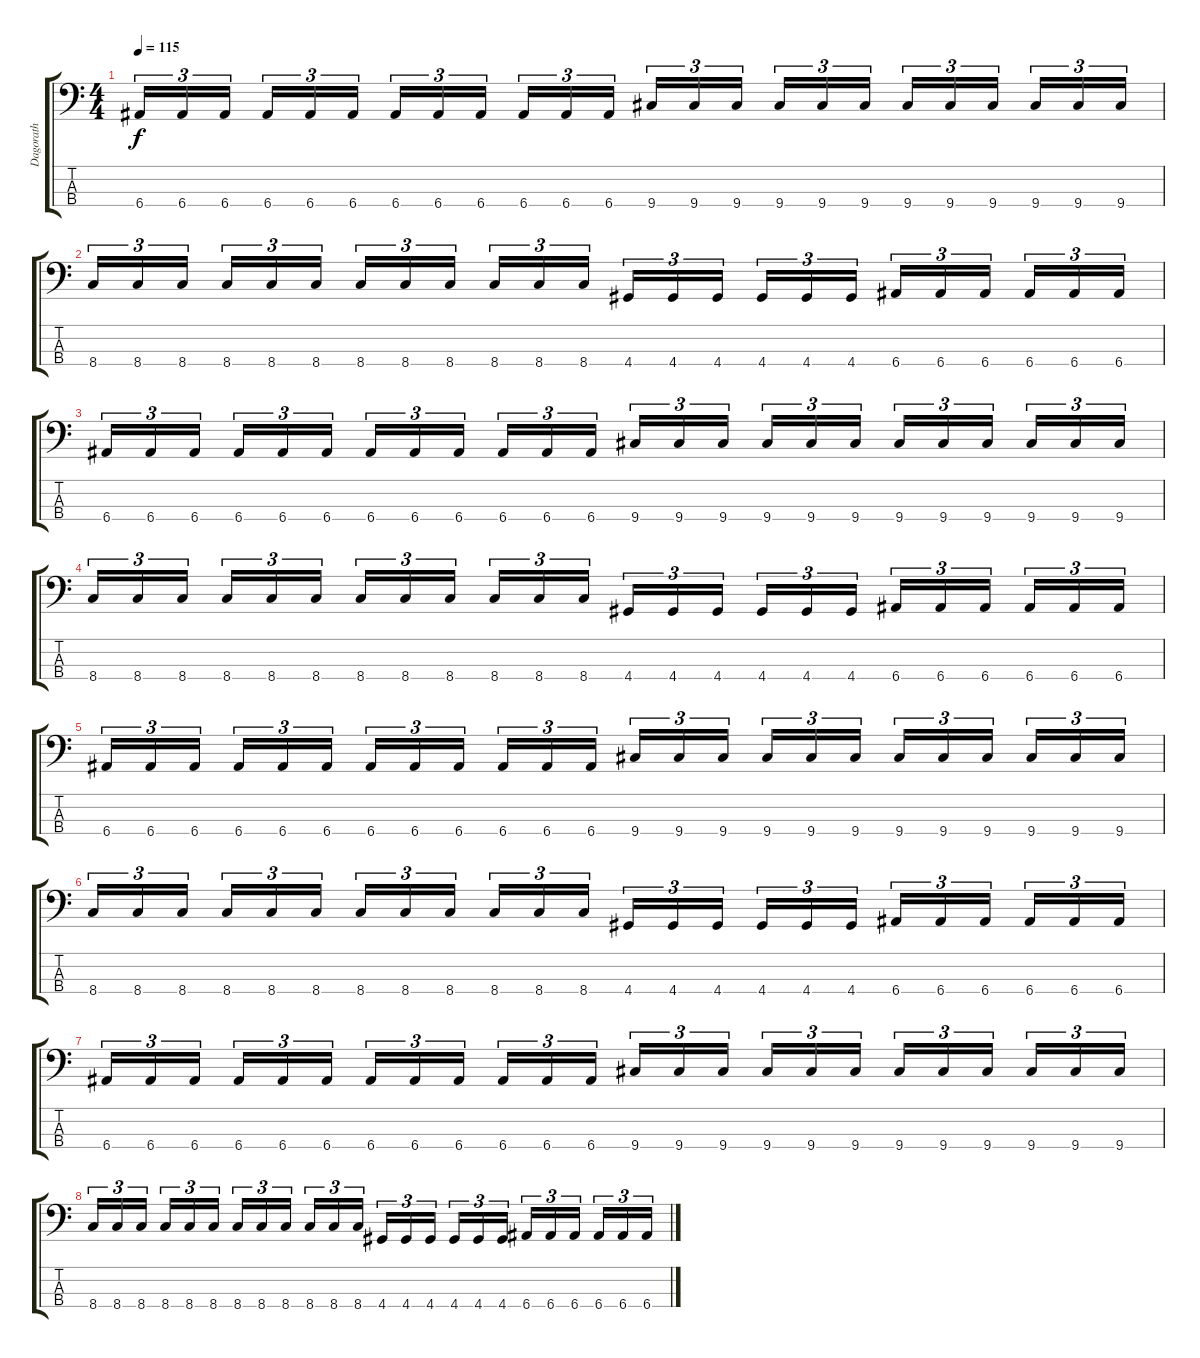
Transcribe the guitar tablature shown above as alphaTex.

\track ("Dagorath" "Dagorath") {instrument electricbassfinger}
\staff {score tabs}
\tuning (G2 D2 A1 E1) {hide}
\ts (4 4)
\tempo 115
\clef f4
\ks c
6.4.16{tu (3 2) dy f} 6.4.16{tu (3 2)} 6.4.16{tu (3 2) beam splitsecondary} 6.4.16{tu (3 2)} 6.4.16{tu (3 2)} 6.4.16{tu (3 2)} 6.4.16{tu (3 2)} 6.4.16{tu (3 2)} 6.4.16{tu (3 2) beam splitsecondary} 6.4.16{tu (3 2)} 6.4.16{tu (3 2)} 6.4.16{tu (3 2)} 9.4.16{tu (3 2)} 9.4.16{tu (3 2)} 9.4.16{tu (3 2) beam splitsecondary} 9.4.16{tu (3 2)} 9.4.16{tu (3 2)} 9.4.16{tu (3 2)} 9.4.16{tu (3 2)} 9.4.16{tu (3 2)} 9.4.16{tu (3 2) beam splitsecondary} 9.4.16{tu (3 2)} 9.4.16{tu (3 2)} 9.4.16{tu (3 2)} |
8.4.16{tu (3 2)} 8.4.16{tu (3 2)} 8.4.16{tu (3 2) beam splitsecondary} 8.4.16{tu (3 2)} 8.4.16{tu (3 2)} 8.4.16{tu (3 2)} 8.4.16{tu (3 2)} 8.4.16{tu (3 2)} 8.4.16{tu (3 2) beam splitsecondary} 8.4.16{tu (3 2)} 8.4.16{tu (3 2)} 8.4.16{tu (3 2)} 4.4.16{tu (3 2)} 4.4.16{tu (3 2)} 4.4.16{tu (3 2) beam splitsecondary} 4.4.16{tu (3 2)} 4.4.16{tu (3 2)} 4.4.16{tu (3 2)} 6.4.16{tu (3 2)} 6.4.16{tu (3 2)} 6.4.16{tu (3 2) beam splitsecondary} 6.4.16{tu (3 2)} 6.4.16{tu (3 2)} 6.4.16{tu (3 2)} |
6.4.16{tu (3 2)} 6.4.16{tu (3 2)} 6.4.16{tu (3 2) beam splitsecondary} 6.4.16{tu (3 2)} 6.4.16{tu (3 2)} 6.4.16{tu (3 2)} 6.4.16{tu (3 2)} 6.4.16{tu (3 2)} 6.4.16{tu (3 2) beam splitsecondary} 6.4.16{tu (3 2)} 6.4.16{tu (3 2)} 6.4.16{tu (3 2)} 9.4.16{tu (3 2)} 9.4.16{tu (3 2)} 9.4.16{tu (3 2) beam splitsecondary} 9.4.16{tu (3 2)} 9.4.16{tu (3 2)} 9.4.16{tu (3 2)} 9.4.16{tu (3 2)} 9.4.16{tu (3 2)} 9.4.16{tu (3 2) beam splitsecondary} 9.4.16{tu (3 2)} 9.4.16{tu (3 2)} 9.4.16{tu (3 2)} |
8.4.16{tu (3 2)} 8.4.16{tu (3 2)} 8.4.16{tu (3 2) beam splitsecondary} 8.4.16{tu (3 2)} 8.4.16{tu (3 2)} 8.4.16{tu (3 2)} 8.4.16{tu (3 2)} 8.4.16{tu (3 2)} 8.4.16{tu (3 2) beam splitsecondary} 8.4.16{tu (3 2)} 8.4.16{tu (3 2)} 8.4.16{tu (3 2)} 4.4.16{tu (3 2)} 4.4.16{tu (3 2)} 4.4.16{tu (3 2) beam splitsecondary} 4.4.16{tu (3 2)} 4.4.16{tu (3 2)} 4.4.16{tu (3 2)} 6.4.16{tu (3 2)} 6.4.16{tu (3 2)} 6.4.16{tu (3 2) beam splitsecondary} 6.4.16{tu (3 2)} 6.4.16{tu (3 2)} 6.4.16{tu (3 2)} |
6.4.16{tu (3 2)} 6.4.16{tu (3 2)} 6.4.16{tu (3 2) beam splitsecondary} 6.4.16{tu (3 2)} 6.4.16{tu (3 2)} 6.4.16{tu (3 2)} 6.4.16{tu (3 2)} 6.4.16{tu (3 2)} 6.4.16{tu (3 2) beam splitsecondary} 6.4.16{tu (3 2)} 6.4.16{tu (3 2)} 6.4.16{tu (3 2)} 9.4.16{tu (3 2)} 9.4.16{tu (3 2)} 9.4.16{tu (3 2) beam splitsecondary} 9.4.16{tu (3 2)} 9.4.16{tu (3 2)} 9.4.16{tu (3 2)} 9.4.16{tu (3 2)} 9.4.16{tu (3 2)} 9.4.16{tu (3 2) beam splitsecondary} 9.4.16{tu (3 2)} 9.4.16{tu (3 2)} 9.4.16{tu (3 2)} |
8.4.16{tu (3 2)} 8.4.16{tu (3 2)} 8.4.16{tu (3 2) beam splitsecondary} 8.4.16{tu (3 2)} 8.4.16{tu (3 2)} 8.4.16{tu (3 2)} 8.4.16{tu (3 2)} 8.4.16{tu (3 2)} 8.4.16{tu (3 2) beam splitsecondary} 8.4.16{tu (3 2)} 8.4.16{tu (3 2)} 8.4.16{tu (3 2)} 4.4.16{tu (3 2)} 4.4.16{tu (3 2)} 4.4.16{tu (3 2) beam splitsecondary} 4.4.16{tu (3 2)} 4.4.16{tu (3 2)} 4.4.16{tu (3 2)} 6.4.16{tu (3 2)} 6.4.16{tu (3 2)} 6.4.16{tu (3 2) beam splitsecondary} 6.4.16{tu (3 2)} 6.4.16{tu (3 2)} 6.4.16{tu (3 2)} |
6.4.16{tu (3 2)} 6.4.16{tu (3 2)} 6.4.16{tu (3 2) beam splitsecondary} 6.4.16{tu (3 2)} 6.4.16{tu (3 2)} 6.4.16{tu (3 2)} 6.4.16{tu (3 2)} 6.4.16{tu (3 2)} 6.4.16{tu (3 2) beam splitsecondary} 6.4.16{tu (3 2)} 6.4.16{tu (3 2)} 6.4.16{tu (3 2)} 9.4.16{tu (3 2)} 9.4.16{tu (3 2)} 9.4.16{tu (3 2) beam splitsecondary} 9.4.16{tu (3 2)} 9.4.16{tu (3 2)} 9.4.16{tu (3 2)} 9.4.16{tu (3 2)} 9.4.16{tu (3 2)} 9.4.16{tu (3 2) beam splitsecondary} 9.4.16{tu (3 2)} 9.4.16{tu (3 2)} 9.4.16{tu (3 2)} |
8.4.16{tu (3 2)} 8.4.16{tu (3 2)} 8.4.16{tu (3 2) beam splitsecondary} 8.4.16{tu (3 2)} 8.4.16{tu (3 2)} 8.4.16{tu (3 2)} 8.4.16{tu (3 2)} 8.4.16{tu (3 2)} 8.4.16{tu (3 2) beam splitsecondary} 8.4.16{tu (3 2)} 8.4.16{tu (3 2)} 8.4.16{tu (3 2)} 4.4.16{tu (3 2)} 4.4.16{tu (3 2)} 4.4.16{tu (3 2) beam splitsecondary} 4.4.16{tu (3 2)} 4.4.16{tu (3 2)} 4.4.16{tu (3 2)} 6.4.16{tu (3 2)} 6.4.16{tu (3 2)} 6.4.16{tu (3 2) beam splitsecondary} 6.4.16{tu (3 2)} 6.4.16{tu (3 2)} 6.4.16{tu (3 2)}
